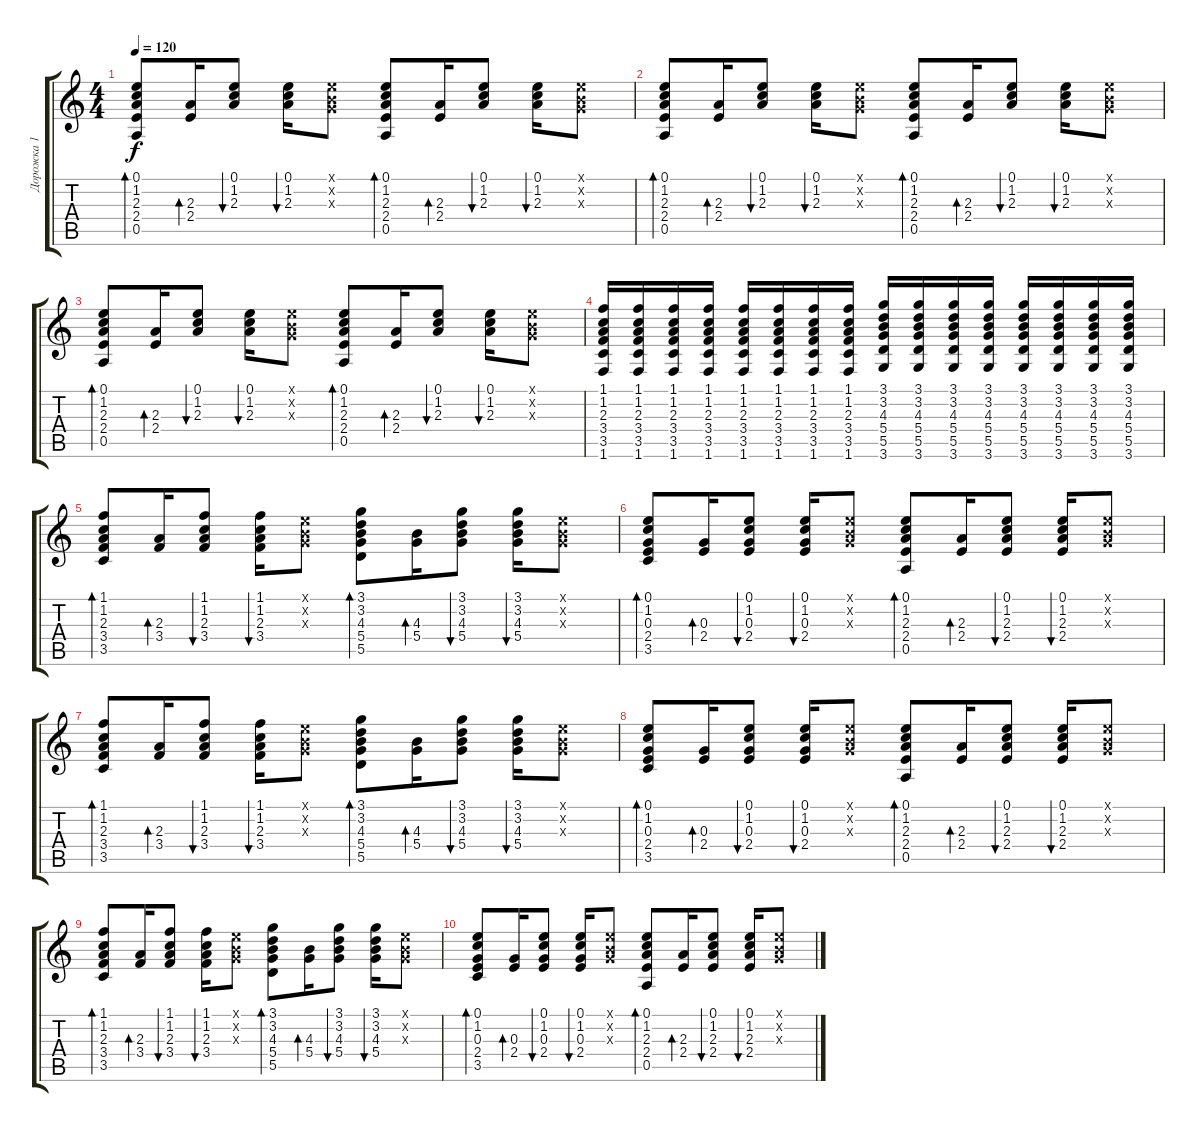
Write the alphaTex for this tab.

\track ("Дорожка 1" "Дорожка 1") {instrument acousticguitarsteel}
\staff {score tabs}
\tuning (E4 B3 G3 D3 A2 E2) {hide}
\ts (4 4)
\tempo 120
\clef g2
\ks c
(0.1 1.2 2.3 2.4 0.5).8{bd 60 dy f} (2.3 2.4).16{bd 60} (0.1 1.2 2.3).8{bu 60} (0.1 1.2 2.3).16{bu 60} (0.1{x} 0.2{x} 0.3{x}).8 (0.1 1.2 2.3 2.4 0.5).8{bd 60} (2.3 2.4).16{bd 60} (0.1 1.2 2.3).8{bu 60} (0.1 1.2 2.3).16{bu 60} (0.1{x} 0.2{x} 0.3{x}).8 |
(0.1 1.2 2.3 2.4 0.5).8{bd 60} (2.3 2.4).16{bd 60} (0.1 1.2 2.3).8{bu 60} (0.1 1.2 2.3).16{bu 60} (0.1{x} 0.2{x} 0.3{x}).8 (0.1 1.2 2.3 2.4 0.5).8{bd 60} (2.3 2.4).16{bd 60} (0.1 1.2 2.3).8{bu 60} (0.1 1.2 2.3).16{bu 60} (0.1{x} 0.2{x} 0.3{x}).8 |
(0.1 1.2 2.3 2.4 0.5).8{bd 60} (2.3 2.4).16{bd 60} (0.1 1.2 2.3).8{bu 60} (0.1 1.2 2.3).16{bu 60} (0.1{x} 0.2{x} 0.3{x}).8 (0.1 1.2 2.3 2.4 0.5).8{bd 60} (2.3 2.4).16{bd 60} (0.1 1.2 2.3).8{bu 60} (0.1 1.2 2.3).16{bu 60} (0.1{x} 0.2{x} 0.3{x}).8 |
(1.1 1.2 2.3 3.4 3.5 1.6).16 (1.1 1.2 2.3 3.4 3.5 1.6).16 (1.1 1.2 2.3 3.4 3.5 1.6).16 (1.1 1.2 2.3 3.4 3.5 1.6).16 (1.1 1.2 2.3 3.4 3.5 1.6).16 (1.1 1.2 2.3 3.4 3.5 1.6).16 (1.1 1.2 2.3 3.4 3.5 1.6).16 (1.1 1.2 2.3 3.4 3.5 1.6).16 (3.1 3.2 4.3 5.4 5.5 3.6).16 (3.1 3.2 4.3 5.4 5.5 3.6).16 (3.1 3.2 4.3 5.4 5.5 3.6).16 (3.1 3.2 4.3 5.4 5.5 3.6).16 (3.1 3.2 4.3 5.4 5.5 3.6).16 (3.1 3.2 4.3 5.4 5.5 3.6).16 (3.1 3.2 4.3 5.4 5.5 3.6).16 (3.1 3.2 4.3 5.4 5.5 3.6).16 |
(1.1 1.2 2.3 3.4 3.5).8{bd 60} (2.3 3.4).16{bd 60} (1.1 1.2 2.3 3.4).8{bu 60} (1.1 1.2 2.3 3.4).16{bu 60} (0.1{x} 0.2{x} 0.3{x}).8 (3.1 3.2 4.3 5.4 5.5).8{bd 60} (4.3 5.4).16{bd 60} (3.1 3.2 4.3 5.4).8{bu 60} (3.1 3.2 4.3 5.4).16{bu 60} (0.1{x} 0.2{x} 0.3{x}).8 |
(0.1 1.2 0.3 2.4 3.5).8{bd 60} (0.3 2.4).16{bd 60} (0.1 1.2 0.3 2.4).8{bu 60} (0.1 1.2 0.3 2.4).16{bu 60} (0.1{x} 0.2{x} 0.3{x}).8 (0.1 1.2 2.3 2.4 0.5).8{bd 60} (2.3 2.4).16{bd 60} (0.1 1.2 2.3 2.4).8{bu 60} (0.1 1.2 2.3 2.4).16{bu 60} (0.1{x} 0.2{x} 0.3{x}).8 |
(1.1 1.2 2.3 3.4 3.5).8{bd 60} (2.3 3.4).16{bd 60} (1.1 1.2 2.3 3.4).8{bu 60} (1.1 1.2 2.3 3.4).16{bu 60} (0.1{x} 0.2{x} 0.3{x}).8 (3.1 3.2 4.3 5.4 5.5).8{bd 60} (4.3 5.4).16{bd 60} (3.1 3.2 4.3 5.4).8{bu 60} (3.1 3.2 4.3 5.4).16{bu 60} (0.1{x} 0.2{x} 0.3{x}).8 |
(0.1 1.2 0.3 2.4 3.5).8{bd 60} (0.3 2.4).16{bd 60} (0.1 1.2 0.3 2.4).8{bu 60} (0.1 1.2 0.3 2.4).16{bu 60} (0.1{x} 0.2{x} 0.3{x}).8 (0.1 1.2 2.3 2.4 0.5).8{bd 60} (2.3 2.4).16{bd 60} (0.1 1.2 2.3 2.4).8{bu 60} (0.1 1.2 2.3 2.4).16{bu 60} (0.1{x} 0.2{x} 0.3{x}).8 |
(1.1 1.2 2.3 3.4 3.5).8{bd 60} (2.3 3.4).16{bd 60} (1.1 1.2 2.3 3.4).8{bu 60} (1.1 1.2 2.3 3.4).16{bu 60} (0.1{x} 0.2{x} 0.3{x}).8 (3.1 3.2 4.3 5.4 5.5).8{bd 60} (4.3 5.4).16{bd 60} (3.1 3.2 4.3 5.4).8{bu 60} (3.1 3.2 4.3 5.4).16{bu 60} (0.1{x} 0.2{x} 0.3{x}).8 |
(0.1 1.2 0.3 2.4 3.5).8{bd 60} (0.3 2.4).16{bd 60} (0.1 1.2 0.3 2.4).8{bu 60} (0.1 1.2 0.3 2.4).16{bu 60} (0.1{x} 0.2{x} 0.3{x}).8 (0.1 1.2 2.3 2.4 0.5).8{bd 60} (2.3 2.4).16{bd 60} (0.1 1.2 2.3 2.4).8{bu 60} (0.1 1.2 2.3 2.4).16{bu 60} (0.1{x} 0.2{x} 0.3{x}).8
